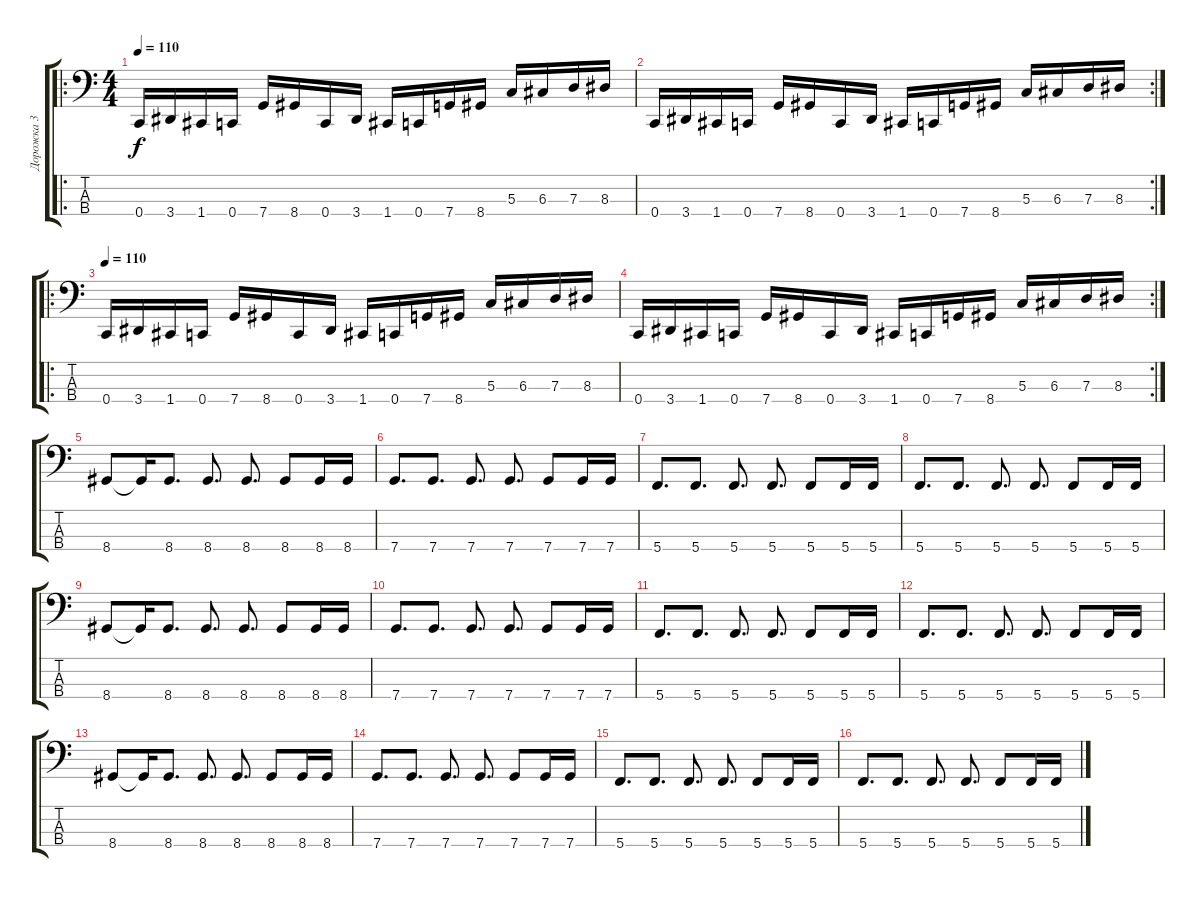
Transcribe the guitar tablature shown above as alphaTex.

\track ("Дорожка 3" "Дорожка 3") {instrument electricbassfinger}
\staff {score tabs}
\tuning (F2 C2 G1 C1) {hide}
\ro
\ts (4 4)
\tempo 110
\clef f4
\ks c
0.4.16{dy f} 3.4.16 1.4.16 0.4.16 7.4.16 8.4.16 0.4.16 3.4.16 1.4.16 0.4.16 7.4.16 8.4.16 5.3.16 6.3.16 7.3.16 8.3.16 |
\rc 2
0.4.16 3.4.16 1.4.16 0.4.16 7.4.16 8.4.16 0.4.16 3.4.16 1.4.16 0.4.16 7.4.16 8.4.16 5.3.16 6.3.16 7.3.16 8.3.16 |
\ro
\tempo 110
0.4.16 3.4.16 1.4.16 0.4.16 7.4.16 8.4.16 0.4.16 3.4.16 1.4.16 0.4.16 7.4.16 8.4.16 5.3.16 6.3.16 7.3.16 8.3.16 |
\rc 2
0.4.16 3.4.16 1.4.16 0.4.16 7.4.16 8.4.16 0.4.16 3.4.16 1.4.16 0.4.16 7.4.16 8.4.16 5.3.16 6.3.16 7.3.16 8.3.16 |
8.4.8 8.4{t}.16 8.4.8{d} 8.4.8{d} 8.4.8{d} 8.4.8 8.4.16 8.4.16 |
7.4.8{d} 7.4.8{d} 7.4.8{d} 7.4.8{d} 7.4.8 7.4.16 7.4.16 |
5.4.8{d} 5.4.8{d} 5.4.8{d} 5.4.8{d} 5.4.8 5.4.16 5.4.16 |
5.4.8{d} 5.4.8{d} 5.4.8{d} 5.4.8{d} 5.4.8 5.4.16 5.4.16 |
8.4.8 8.4{t}.16 8.4.8{d} 8.4.8{d} 8.4.8{d} 8.4.8 8.4.16 8.4.16 |
7.4.8{d} 7.4.8{d} 7.4.8{d} 7.4.8{d} 7.4.8 7.4.16 7.4.16 |
5.4.8{d} 5.4.8{d} 5.4.8{d} 5.4.8{d} 5.4.8 5.4.16 5.4.16 |
5.4.8{d} 5.4.8{d} 5.4.8{d} 5.4.8{d} 5.4.8 5.4.16 5.4.16 |
8.4.8 8.4{t}.16 8.4.8{d} 8.4.8{d} 8.4.8{d} 8.4.8 8.4.16 8.4.16 |
7.4.8{d} 7.4.8{d} 7.4.8{d} 7.4.8{d} 7.4.8 7.4.16 7.4.16 |
5.4.8{d} 5.4.8{d} 5.4.8{d} 5.4.8{d} 5.4.8 5.4.16 5.4.16 |
5.4.8{d} 5.4.8{d} 5.4.8{d} 5.4.8{d} 5.4.8 5.4.16 5.4.16
